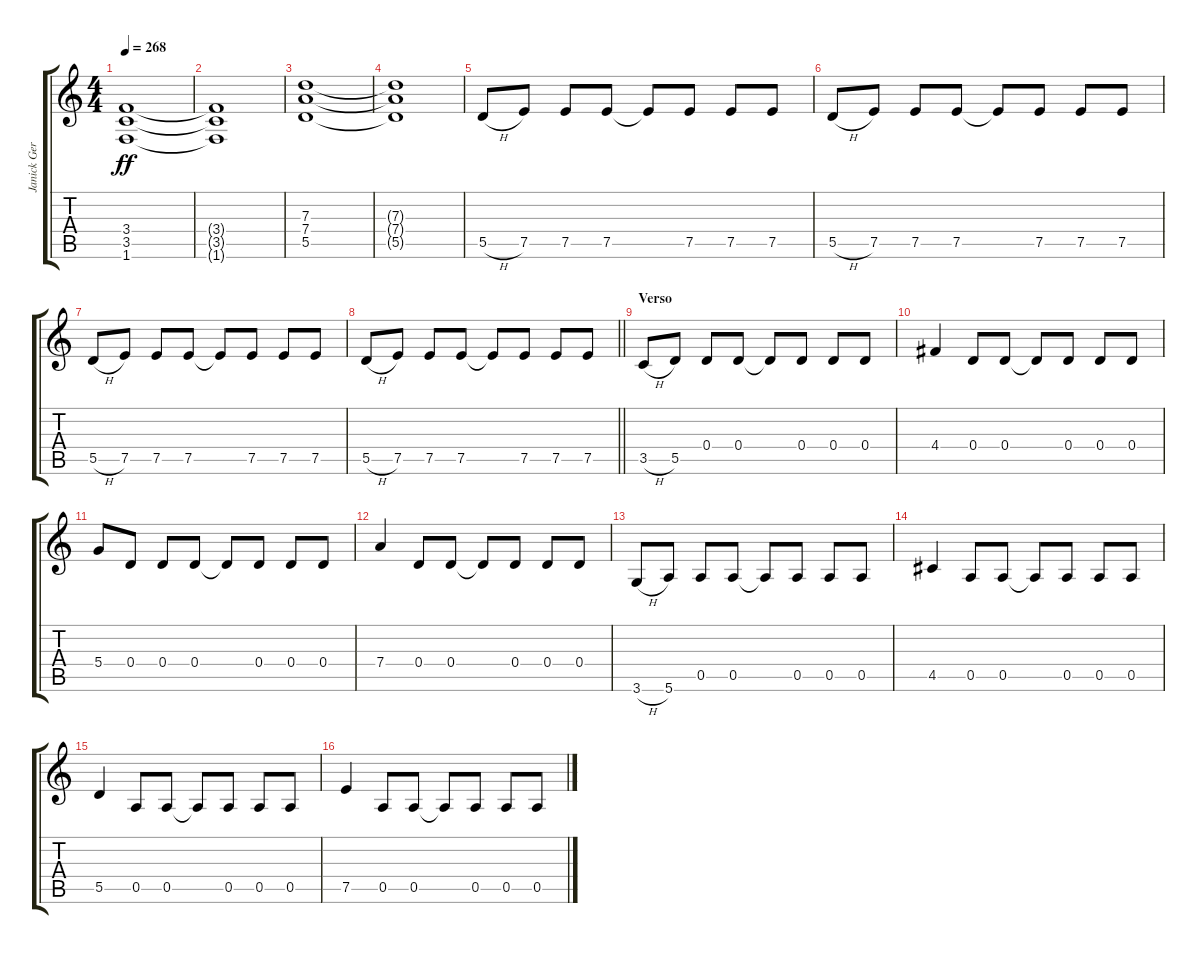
\track ("Janick Gers" "Janick Ger") {instrument electricguitarclean}
\staff {score tabs}
\tuning (E4 B3 G3 D3 A2 E2) {hide}
\ts (4 4)
\tempo 268
\clef g2
\ks c
(3.4 3.5 1.6).1{dy ff} |
(3.4{t} 3.5{t} 1.6{t}).1 |
(7.3 7.4 5.5).1 |
(7.3{t} 7.4{t} 5.5{t}).1 |
5.5{h}.8 7.5.8 7.5.8 7.5.8 7.5{t}.8 7.5.8 7.5.8 7.5.8 |
5.5{h}.8 7.5.8 7.5.8 7.5.8 7.5{t}.8 7.5.8 7.5.8 7.5.8 |
5.5{h}.8 7.5.8 7.5.8 7.5.8 7.5{t}.8 7.5.8 7.5.8 7.5.8 |
\barLineRight lightlight
5.5{h}.8 7.5.8 7.5.8 7.5.8 7.5{t}.8 7.5.8 7.5.8 7.5.8 |
\section ("" "Verso")
3.5{h}.8 5.5.8 0.4.8 0.4.8 0.4{t}.8 0.4.8 0.4.8 0.4.8 |
4.4.4 0.4.8 0.4.8 0.4{t}.8 0.4.8 0.4.8 0.4.8 |
5.4.8 0.4.8 0.4.8 0.4.8 0.4{t}.8 0.4.8 0.4.8 0.4.8 |
7.4.4 0.4.8 0.4.8 0.4{t}.8 0.4.8 0.4.8 0.4.8 |
3.6{h}.8 5.6.8 0.5.8 0.5.8 0.5{t}.8 0.5.8 0.5.8 0.5.8 |
4.5.4 0.5.8 0.5.8 0.5{t}.8 0.5.8 0.5.8 0.5.8 |
5.5.4 0.5.8 0.5.8 0.5{t}.8 0.5.8 0.5.8 0.5.8 |
7.5.4 0.5.8 0.5.8 0.5{t}.8 0.5.8 0.5.8 0.5.8
